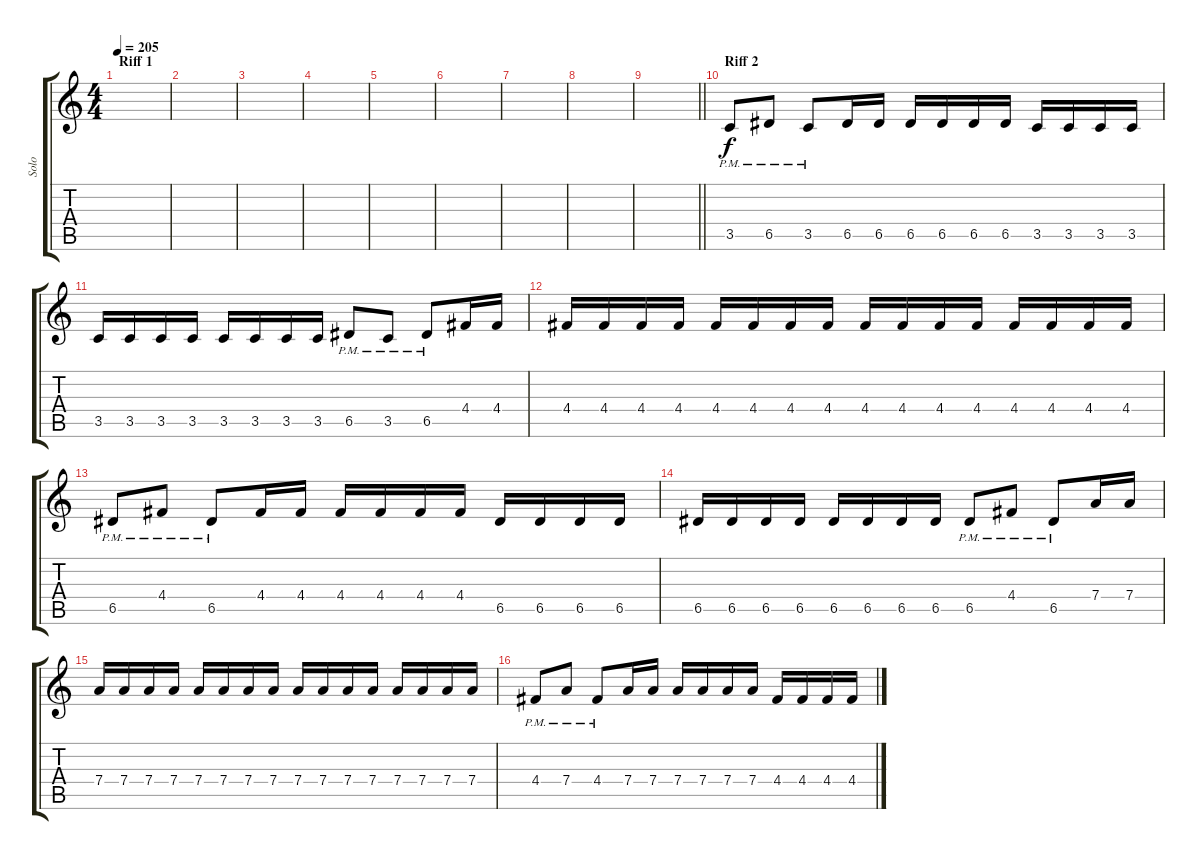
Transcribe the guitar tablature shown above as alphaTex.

\track ("Solo" "Solo") {instrument distortionguitar}
\staff {score tabs}
\tuning (E4 B3 G3 D3 A2 E2) {hide}
\ts (4 4)
\section ("" "Riff 1")
\tempo 205
\clef g2
\ks c
|
|
|
|
|
|
|
|
\barLineRight lightlight
|
\section ("" "Riff 2")
3.5{pm}.8 6.5{pm}.8 3.5{pm}.8 6.5.16 6.5.16 6.5.16 6.5.16 6.5.16 6.5.16 3.5.16 3.5.16 3.5.16 3.5.16 |
3.5.16 3.5.16 3.5.16 3.5.16 3.5.16 3.5.16 3.5.16 3.5.16 6.5{pm}.8 3.5{pm}.8 6.5{pm}.8 4.4.16 4.4.16 |
4.4.16 4.4.16 4.4.16 4.4.16 4.4.16 4.4.16 4.4.16 4.4.16 4.4.16 4.4.16 4.4.16 4.4.16 4.4.16 4.4.16 4.4.16 4.4.16 |
6.5{pm}.8 4.4{pm}.8 6.5{pm}.8 4.4.16 4.4.16 4.4.16 4.4.16 4.4.16 4.4.16 6.5.16 6.5.16 6.5.16 6.5.16 |
6.5.16 6.5.16 6.5.16 6.5.16 6.5.16 6.5.16 6.5.16 6.5.16 6.5{pm}.8 4.4{pm}.8 6.5{pm}.8 7.4.16 7.4.16 |
7.4.16 7.4.16 7.4.16 7.4.16 7.4.16 7.4.16 7.4.16 7.4.16 7.4.16 7.4.16 7.4.16 7.4.16 7.4.16 7.4.16 7.4.16 7.4.16 |
4.4{pm}.8 7.4{pm}.8 4.4{pm}.8 7.4.16 7.4.16 7.4.16 7.4.16 7.4.16 7.4.16 4.4.16 4.4.16 4.4.16 4.4.16
